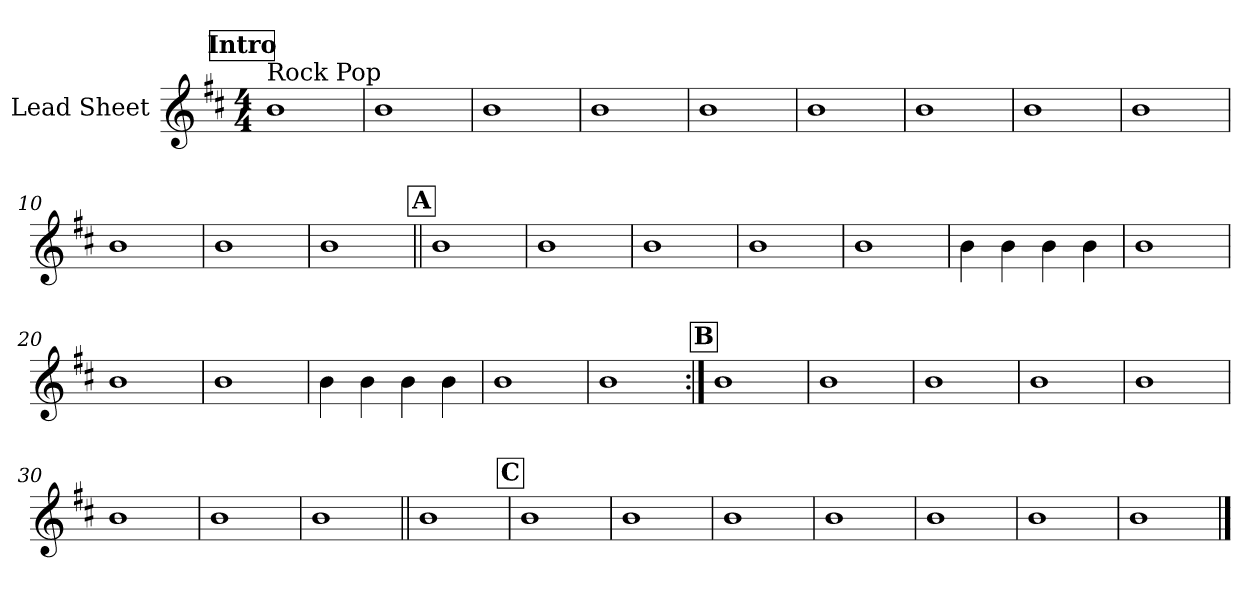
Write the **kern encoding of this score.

**kern
*part1
*staff1
*I"Lead Sheet
*clefG2
*k[f#c#]
*D:
*M4/4
*MM85
!!LO:REH:place=s1:a:fs=14:t=Intro
=1
!LO:TX:a:t=Rock Pop
1b
=2
1b
=3
1b
=4
1b
!!LO:LB:g=z
=5
1b
=6
1b
=7
1b
=8
1b
!!LO:LB:g=z
=9
1b
=10
1b
=11
1b
=12
1b
!!LO:LB:g=z
!!LO:REH:place=s1:a:fs=14:t=A
=13||
1b
=14
1b
=15
1b
=16
1b
!!LO:LB:g=z
=17
1b
=18
4b\
4b\
4b\
4b\
=19
1b
=20
1b
!!LO:LB:g=z
=21
1b
=22
4b\
4b\
4b\
4b\
=23
1b
=24
1b
!!LO:LB:g=z
!!LO:REH:place=s1:a:fs=14:t=B
=25:|!
1b
=26
1b
=27
1b
=28
1b
!!LO:LB:g=z
=29
1b
=30
1b
=31
1b
=32
1b
!!LO:LB:g=z
=33||
1b
!!LO:REH:place=s1:a:fs=14:t=C
=34
1b
=35
1b
=36
1b
!!LO:LB:g=z
=37
1b
=38
1b
=39
1b
=40
1b
==
*-
